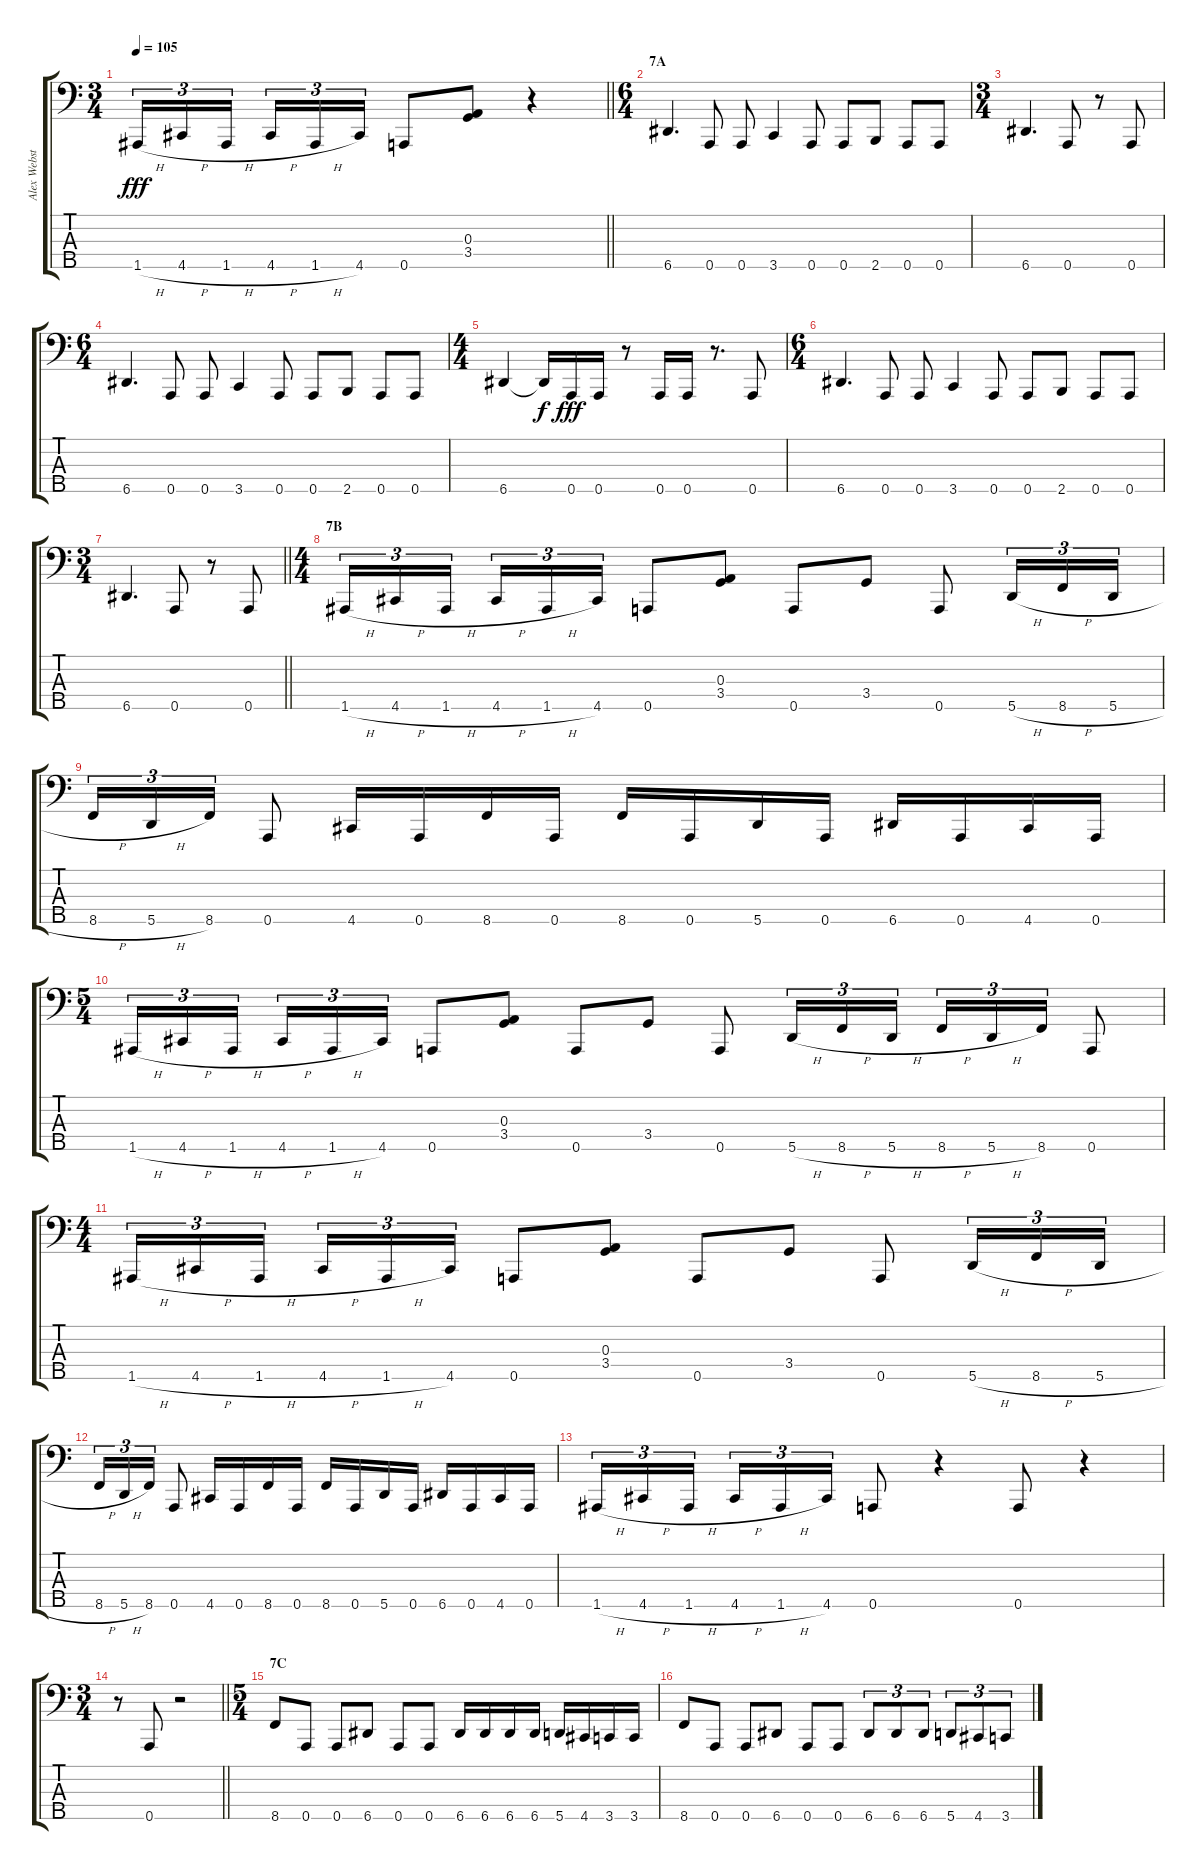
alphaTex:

\track ("Alex Webster - Bass" "Alex Webst") {instrument electricbassfinger}
\staff {score tabs}
\tuning (G2 D2 A1 E1 A0) {hide}
\ts (3 4)
\tempo 105
\clef f4
\barLineRight lightlight
\ks c
1.5{h}.16{tu (3 2) dy fff} 4.5{h}.16{tu (3 2)} 1.5{h}.16{tu (3 2) beam splitsecondary} 4.5{h}.16{tu (3 2)} 1.5{h}.16{tu (3 2)} 4.5.16{tu (3 2)} 0.5.8 (0.3 3.4).8 r.4 |
\ts (6 4)
\section ("" "7A")
6.5.4{d} 0.5.8 0.5.8 3.5.4 0.5.8 0.5.8 2.5.8 0.5.8 0.5.8 |
\ts (3 4)
6.5.4{d} 0.5.8 r.8 0.5.8 |
\ts (6 4)
6.5.4{d} 0.5.8 0.5.8 3.5.4 0.5.8 0.5.8 2.5.8 0.5.8 0.5.8 |
\ts (4 4)
6.5.4 6.5{t}.16{dy f} 0.5.16{dy fff} 0.5.16 r.8 0.5.16 0.5.16 r.8{d} 0.5.8 |
\ts (6 4)
6.5.4{d} 0.5.8 0.5.8 3.5.4 0.5.8 0.5.8 2.5.8 0.5.8 0.5.8 |
\ts (3 4)
\barLineRight lightlight
6.5.4{d} 0.5.8 r.8 0.5.8 |
\ts (4 4)
\section ("" "7B")
1.5{h}.16{tu (3 2)} 4.5{h}.16{tu (3 2)} 1.5{h}.16{tu (3 2) beam splitsecondary} 4.5{h}.16{tu (3 2)} 1.5{h}.16{tu (3 2)} 4.5.16{tu (3 2)} 0.5.8 (0.3 3.4).8 0.5.8 3.4.8 0.5.8 5.5{h}.16{tu (3 2)} 8.5{h}.16{tu (3 2)} 5.5{h}.16{tu (3 2)} |
8.5{h}.16{tu (3 2)} 5.5{h}.16{tu (3 2)} 8.5.16{tu (3 2)} 0.5.8 4.5.16 0.5.16 8.5.16 0.5.16 8.5.16 0.5.16 5.5.16 0.5.16 6.5.16 0.5.16 4.5.16 0.5.16 |
\ts (5 4)
1.5{h}.16{tu (3 2)} 4.5{h}.16{tu (3 2)} 1.5{h}.16{tu (3 2) beam splitsecondary} 4.5{h}.16{tu (3 2)} 1.5{h}.16{tu (3 2)} 4.5.16{tu (3 2)} 0.5.8 (0.3 3.4).8 0.5.8 3.4.8 0.5.8 5.5{h}.16{tu (3 2)} 8.5{h}.16{tu (3 2)} 5.5{h}.16{tu (3 2)} 8.5{h}.16{tu (3 2)} 5.5{h}.16{tu (3 2)} 8.5.16{tu (3 2)} 0.5.8 |
\ts (4 4)
1.5{h}.16{tu (3 2)} 4.5{h}.16{tu (3 2)} 1.5{h}.16{tu (3 2) beam splitsecondary} 4.5{h}.16{tu (3 2)} 1.5{h}.16{tu (3 2)} 4.5.16{tu (3 2)} 0.5.8 (0.3 3.4).8 0.5.8 3.4.8 0.5.8 5.5{h}.16{tu (3 2)} 8.5{h}.16{tu (3 2)} 5.5{h}.16{tu (3 2)} |
8.5{h}.16{tu (3 2)} 5.5{h}.16{tu (3 2)} 8.5.16{tu (3 2)} 0.5.8 4.5.16 0.5.16 8.5.16 0.5.16 8.5.16 0.5.16 5.5.16 0.5.16 6.5.16 0.5.16 4.5.16 0.5.16 |
1.5{h}.16{tu (3 2)} 4.5{h}.16{tu (3 2)} 1.5{h}.16{tu (3 2) beam splitsecondary} 4.5{h}.16{tu (3 2)} 1.5{h}.16{tu (3 2)} 4.5.16{tu (3 2)} 0.5.8 r.4 0.5.8 r.4 |
\ts (3 4)
\barLineRight lightlight
r.8 0.5.8 r.2 |
\ts (5 4)
\section ("" "7C")
8.5.8 0.5.8 0.5.8 6.5.8 0.5.8 0.5.8 6.5.16 6.5.16 6.5.16 6.5.16 5.5.16 4.5.16 3.5.16 3.5.16 |
8.5.8 0.5.8 0.5.8 6.5.8 0.5.8 0.5.8 6.5.8{tu (3 2)} 6.5.8{tu (3 2)} 6.5.8{tu (3 2)} 5.5.8{tu (3 2)} 4.5.8{tu (3 2)} 3.5.8{tu (3 2)}
